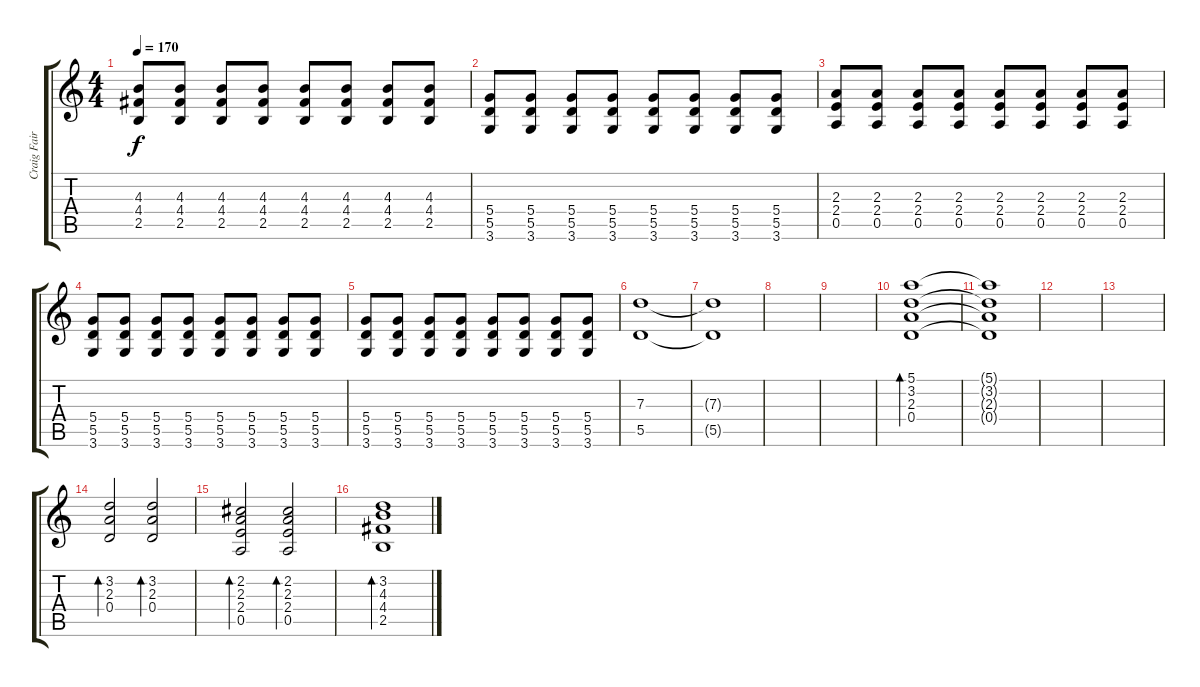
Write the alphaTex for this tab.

\track ("Craig Fairbough" "Craig Fair") {instrument electricguitarclean}
\staff {score tabs}
\tuning (E4 B3 G3 D3 A2 E2) {hide}
\ts (4 4)
\tempo 170
\clef g2
\ks c
(4.3 4.4 2.5).8{dy f} (4.3 4.4 2.5).8 (4.3 4.4 2.5).8 (4.3 4.4 2.5).8 (4.3 4.4 2.5).8 (4.3 4.4 2.5).8 (4.3 4.4 2.5).8 (4.3 4.4 2.5).8 |
(5.4 5.5 3.6).8 (5.4 5.5 3.6).8 (5.4 5.5 3.6).8 (5.4 5.5 3.6).8 (5.4 5.5 3.6).8 (5.4 5.5 3.6).8 (5.4 5.5 3.6).8 (5.4 5.5 3.6).8 |
(2.3 2.4 0.5).8 (2.3 2.4 0.5).8 (2.3 2.4 0.5).8 (2.3 2.4 0.5).8 (2.3 2.4 0.5).8 (2.3 2.4 0.5).8 (2.3 2.4 0.5).8 (2.3 2.4 0.5).8 |
(5.4 5.5 3.6).8 (5.4 5.5 3.6).8 (5.4 5.5 3.6).8 (5.4 5.5 3.6).8 (5.4 5.5 3.6).8 (5.4 5.5 3.6).8 (5.4 5.5 3.6).8 (5.4 5.5 3.6).8 |
(5.4 5.5 3.6).8 (5.4 5.5 3.6).8 (5.4 5.5 3.6).8 (5.4 5.5 3.6).8 (5.4 5.5 3.6).8 (5.4 5.5 3.6).8 (5.4 5.5 3.6).8 (5.4 5.5 3.6).8 |
(7.3 5.5).1 |
(7.3{t} 5.5{t}).1 |
|
|
(5.1 3.2 2.3 0.4).1{bd 240 instrument electricguitarclean} |
(5.1{t} 3.2{t} 2.3{t} 0.4{t}).1 |
|
|
(3.2 2.3 0.4).2{bd 240} (3.2 2.3 0.4).2{bd 60} |
(2.2 2.3 2.4 0.5).2{bd 240} (2.2 2.3 2.4 0.5).2{bd 60} |
(3.2 4.3 4.4 2.5).1{bd 240}
